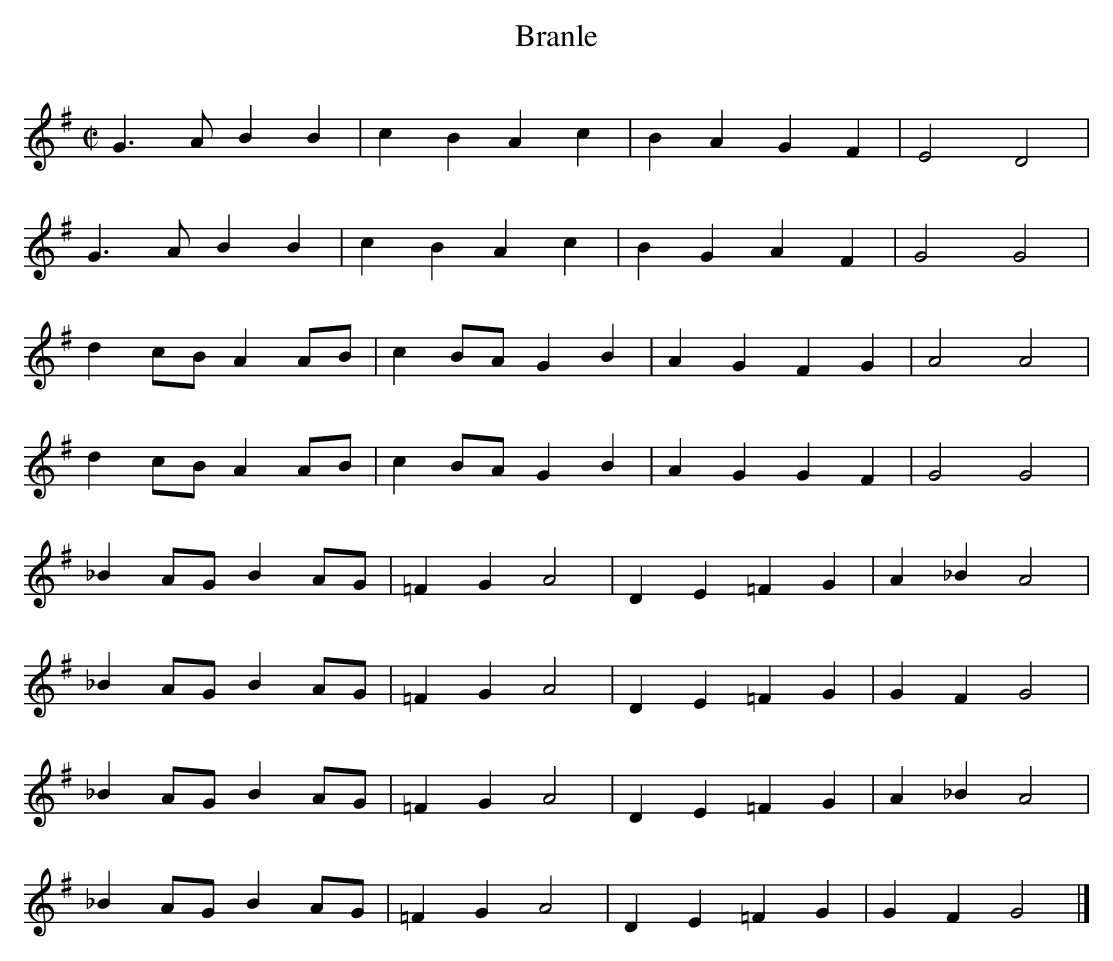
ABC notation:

X:1
T: Branle
Q: 60
M: C|
L: 1/4
K: G
G>A BB | cB Ac | BA GF | E2 D2 |
G>A BB | cB Ac | BG AF | G2 G2 |
dc/B/ AA/B/ | cB/A/ GB | AG FG | A2 A2 |
dc/B/ AA/B/ | cB/A/ GB | AG GF | G2 G2 |
_BA/G/ BA/G/ | =FG A2 | DE =FG | A_B A2 |
_BA/G/ BA/G/ | =FG A2 | DE =FG | GF G2 |
_BA/G/ BA/G/ | =FG A2 | DE =FG | A_B A2 |
_BA/G/ BA/G/ | =FG A2 | DE =FG | GF G2 |]
